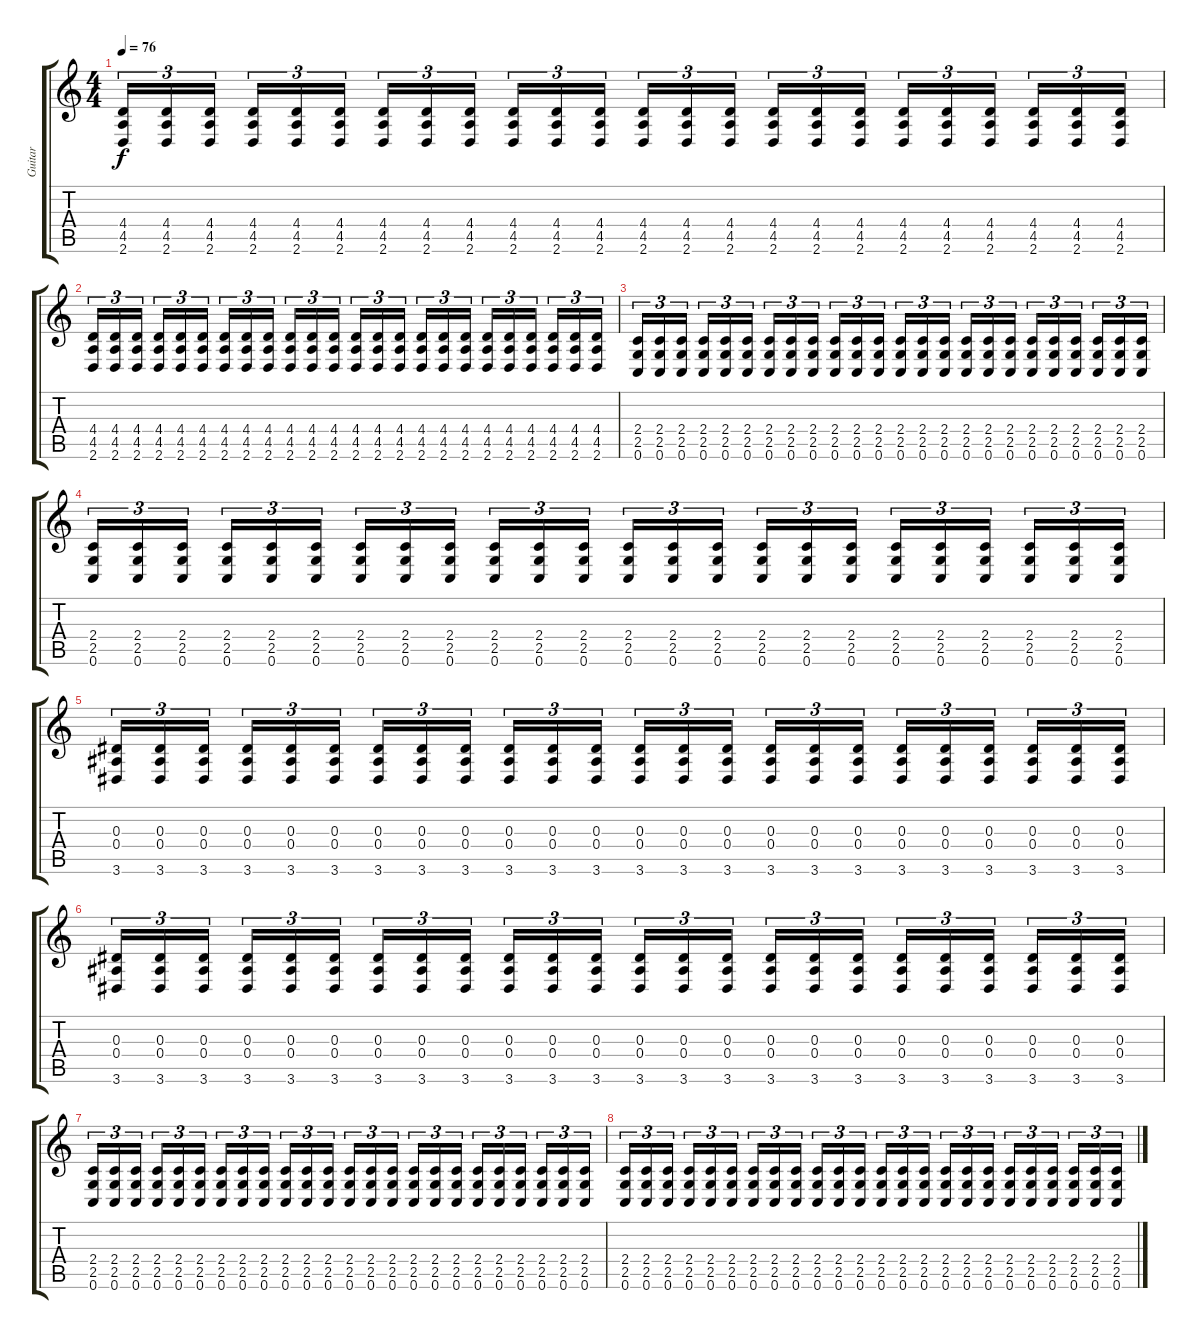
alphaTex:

\track ("Guitar" "Guitar") {instrument distortionguitar}
\staff {score tabs}
\tuning (C4 G3 Eb3 Bb2 F2 C2) {hide}
\ts (4 4)
\tempo 76
\clef g2
\ks c
(4.4 4.5 2.6).16{tu (3 2) dy f} (4.4 4.5 2.6).16{tu (3 2)} (4.4 4.5 2.6).16{tu (3 2) beam splitsecondary} (4.4 4.5 2.6).16{tu (3 2)} (4.4 4.5 2.6).16{tu (3 2)} (4.4 4.5 2.6).16{tu (3 2)} (4.4 4.5 2.6).16{tu (3 2)} (4.4 4.5 2.6).16{tu (3 2)} (4.4 4.5 2.6).16{tu (3 2) beam splitsecondary} (4.4 4.5 2.6).16{tu (3 2)} (4.4 4.5 2.6).16{tu (3 2)} (4.4 4.5 2.6).16{tu (3 2)} (4.4 4.5 2.6).16{tu (3 2)} (4.4 4.5 2.6).16{tu (3 2)} (4.4 4.5 2.6).16{tu (3 2) beam splitsecondary} (4.4 4.5 2.6).16{tu (3 2)} (4.4 4.5 2.6).16{tu (3 2)} (4.4 4.5 2.6).16{tu (3 2)} (4.4 4.5 2.6).16{tu (3 2)} (4.4 4.5 2.6).16{tu (3 2)} (4.4 4.5 2.6).16{tu (3 2) beam splitsecondary} (4.4 4.5 2.6).16{tu (3 2)} (4.4 4.5 2.6).16{tu (3 2)} (4.4 4.5 2.6).16{tu (3 2)} |
(4.4 4.5 2.6).16{tu (3 2)} (4.4 4.5 2.6).16{tu (3 2)} (4.4 4.5 2.6).16{tu (3 2) beam splitsecondary} (4.4 4.5 2.6).16{tu (3 2)} (4.4 4.5 2.6).16{tu (3 2)} (4.4 4.5 2.6).16{tu (3 2)} (4.4 4.5 2.6).16{tu (3 2)} (4.4 4.5 2.6).16{tu (3 2)} (4.4 4.5 2.6).16{tu (3 2) beam splitsecondary} (4.4 4.5 2.6).16{tu (3 2)} (4.4 4.5 2.6).16{tu (3 2)} (4.4 4.5 2.6).16{tu (3 2)} (4.4 4.5 2.6).16{tu (3 2)} (4.4 4.5 2.6).16{tu (3 2)} (4.4 4.5 2.6).16{tu (3 2) beam splitsecondary} (4.4 4.5 2.6).16{tu (3 2)} (4.4 4.5 2.6).16{tu (3 2)} (4.4 4.5 2.6).16{tu (3 2)} (4.4 4.5 2.6).16{tu (3 2)} (4.4 4.5 2.6).16{tu (3 2)} (4.4 4.5 2.6).16{tu (3 2) beam splitsecondary} (4.4 4.5 2.6).16{tu (3 2)} (4.4 4.5 2.6).16{tu (3 2)} (4.4 4.5 2.6).16{tu (3 2)} |
(2.4 2.5 0.6).16{tu (3 2)} (2.4 2.5 0.6).16{tu (3 2)} (2.4 2.5 0.6).16{tu (3 2) beam splitsecondary} (2.4 2.5 0.6).16{tu (3 2)} (2.4 2.5 0.6).16{tu (3 2)} (2.4 2.5 0.6).16{tu (3 2)} (2.4 2.5 0.6).16{tu (3 2)} (2.4 2.5 0.6).16{tu (3 2)} (2.4 2.5 0.6).16{tu (3 2) beam splitsecondary} (2.4 2.5 0.6).16{tu (3 2)} (2.4 2.5 0.6).16{tu (3 2)} (2.4 2.5 0.6).16{tu (3 2)} (2.4 2.5 0.6).16{tu (3 2)} (2.4 2.5 0.6).16{tu (3 2)} (2.4 2.5 0.6).16{tu (3 2) beam splitsecondary} (2.4 2.5 0.6).16{tu (3 2)} (2.4 2.5 0.6).16{tu (3 2)} (2.4 2.5 0.6).16{tu (3 2)} (2.4 2.5 0.6).16{tu (3 2)} (2.4 2.5 0.6).16{tu (3 2)} (2.4 2.5 0.6).16{tu (3 2) beam splitsecondary} (2.4 2.5 0.6).16{tu (3 2)} (2.4 2.5 0.6).16{tu (3 2)} (2.4 2.5 0.6).16{tu (3 2)} |
(2.4 2.5 0.6).16{tu (3 2)} (2.4 2.5 0.6).16{tu (3 2)} (2.4 2.5 0.6).16{tu (3 2) beam splitsecondary} (2.4 2.5 0.6).16{tu (3 2)} (2.4 2.5 0.6).16{tu (3 2)} (2.4 2.5 0.6).16{tu (3 2)} (2.4 2.5 0.6).16{tu (3 2)} (2.4 2.5 0.6).16{tu (3 2)} (2.4 2.5 0.6).16{tu (3 2) beam splitsecondary} (2.4 2.5 0.6).16{tu (3 2)} (2.4 2.5 0.6).16{tu (3 2)} (2.4 2.5 0.6).16{tu (3 2)} (2.4 2.5 0.6).16{tu (3 2)} (2.4 2.5 0.6).16{tu (3 2)} (2.4 2.5 0.6).16{tu (3 2) beam splitsecondary} (2.4 2.5 0.6).16{tu (3 2)} (2.4 2.5 0.6).16{tu (3 2)} (2.4 2.5 0.6).16{tu (3 2)} (2.4 2.5 0.6).16{tu (3 2)} (2.4 2.5 0.6).16{tu (3 2)} (2.4 2.5 0.6).16{tu (3 2) beam splitsecondary} (2.4 2.5 0.6).16{tu (3 2)} (2.4 2.5 0.6).16{tu (3 2)} (2.4 2.5 0.6).16{tu (3 2)} |
(0.3 0.4 3.6).16{tu (3 2)} (0.3 0.4 3.6).16{tu (3 2)} (0.3 0.4 3.6).16{tu (3 2) beam splitsecondary} (0.3 0.4 3.6).16{tu (3 2)} (0.3 0.4 3.6).16{tu (3 2)} (0.3 0.4 3.6).16{tu (3 2)} (0.3 0.4 3.6).16{tu (3 2)} (0.3 0.4 3.6).16{tu (3 2)} (0.3 0.4 3.6).16{tu (3 2) beam splitsecondary} (0.3 0.4 3.6).16{tu (3 2)} (0.3 0.4 3.6).16{tu (3 2)} (0.3 0.4 3.6).16{tu (3 2)} (0.3 0.4 3.6).16{tu (3 2)} (0.3 0.4 3.6).16{tu (3 2)} (0.3 0.4 3.6).16{tu (3 2) beam splitsecondary} (0.3 0.4 3.6).16{tu (3 2)} (0.3 0.4 3.6).16{tu (3 2)} (0.3 0.4 3.6).16{tu (3 2)} (0.3 0.4 3.6).16{tu (3 2)} (0.3 0.4 3.6).16{tu (3 2)} (0.3 0.4 3.6).16{tu (3 2) beam splitsecondary} (0.3 0.4 3.6).16{tu (3 2)} (0.3 0.4 3.6).16{tu (3 2)} (0.3 0.4 3.6).16{tu (3 2)} |
(0.3 0.4 3.6).16{tu (3 2)} (0.3 0.4 3.6).16{tu (3 2)} (0.3 0.4 3.6).16{tu (3 2) beam splitsecondary} (0.3 0.4 3.6).16{tu (3 2)} (0.3 0.4 3.6).16{tu (3 2)} (0.3 0.4 3.6).16{tu (3 2)} (0.3 0.4 3.6).16{tu (3 2)} (0.3 0.4 3.6).16{tu (3 2)} (0.3 0.4 3.6).16{tu (3 2) beam splitsecondary} (0.3 0.4 3.6).16{tu (3 2)} (0.3 0.4 3.6).16{tu (3 2)} (0.3 0.4 3.6).16{tu (3 2)} (0.3 0.4 3.6).16{tu (3 2)} (0.3 0.4 3.6).16{tu (3 2)} (0.3 0.4 3.6).16{tu (3 2) beam splitsecondary} (0.3 0.4 3.6).16{tu (3 2)} (0.3 0.4 3.6).16{tu (3 2)} (0.3 0.4 3.6).16{tu (3 2)} (0.3 0.4 3.6).16{tu (3 2)} (0.3 0.4 3.6).16{tu (3 2)} (0.3 0.4 3.6).16{tu (3 2) beam splitsecondary} (0.3 0.4 3.6).16{tu (3 2)} (0.3 0.4 3.6).16{tu (3 2)} (0.3 0.4 3.6).16{tu (3 2)} |
(2.4 2.5 0.6).16{tu (3 2)} (2.4 2.5 0.6).16{tu (3 2)} (2.4 2.5 0.6).16{tu (3 2) beam splitsecondary} (2.4 2.5 0.6).16{tu (3 2)} (2.4 2.5 0.6).16{tu (3 2)} (2.4 2.5 0.6).16{tu (3 2)} (2.4 2.5 0.6).16{tu (3 2)} (2.4 2.5 0.6).16{tu (3 2)} (2.4 2.5 0.6).16{tu (3 2) beam splitsecondary} (2.4 2.5 0.6).16{tu (3 2)} (2.4 2.5 0.6).16{tu (3 2)} (2.4 2.5 0.6).16{tu (3 2)} (2.4 2.5 0.6).16{tu (3 2)} (2.4 2.5 0.6).16{tu (3 2)} (2.4 2.5 0.6).16{tu (3 2) beam splitsecondary} (2.4 2.5 0.6).16{tu (3 2)} (2.4 2.5 0.6).16{tu (3 2)} (2.4 2.5 0.6).16{tu (3 2)} (2.4 2.5 0.6).16{tu (3 2)} (2.4 2.5 0.6).16{tu (3 2)} (2.4 2.5 0.6).16{tu (3 2) beam splitsecondary} (2.4 2.5 0.6).16{tu (3 2)} (2.4 2.5 0.6).16{tu (3 2)} (2.4 2.5 0.6).16{tu (3 2)} |
(2.4 2.5 0.6).16{tu (3 2)} (2.4 2.5 0.6).16{tu (3 2)} (2.4 2.5 0.6).16{tu (3 2) beam splitsecondary} (2.4 2.5 0.6).16{tu (3 2)} (2.4 2.5 0.6).16{tu (3 2)} (2.4 2.5 0.6).16{tu (3 2)} (2.4 2.5 0.6).16{tu (3 2)} (2.4 2.5 0.6).16{tu (3 2)} (2.4 2.5 0.6).16{tu (3 2) beam splitsecondary} (2.4 2.5 0.6).16{tu (3 2)} (2.4 2.5 0.6).16{tu (3 2)} (2.4 2.5 0.6).16{tu (3 2)} (2.4 2.5 0.6).16{tu (3 2)} (2.4 2.5 0.6).16{tu (3 2)} (2.4 2.5 0.6).16{tu (3 2) beam splitsecondary} (2.4 2.5 0.6).16{tu (3 2)} (2.4 2.5 0.6).16{tu (3 2)} (2.4 2.5 0.6).16{tu (3 2)} (2.4 2.5 0.6).16{tu (3 2)} (2.4 2.5 0.6).16{tu (3 2)} (2.4 2.5 0.6).16{tu (3 2) beam splitsecondary} (2.4 2.5 0.6).16{tu (3 2)} (2.4 2.5 0.6).16{tu (3 2)} (2.4 2.5 0.6).16{tu (3 2)}
